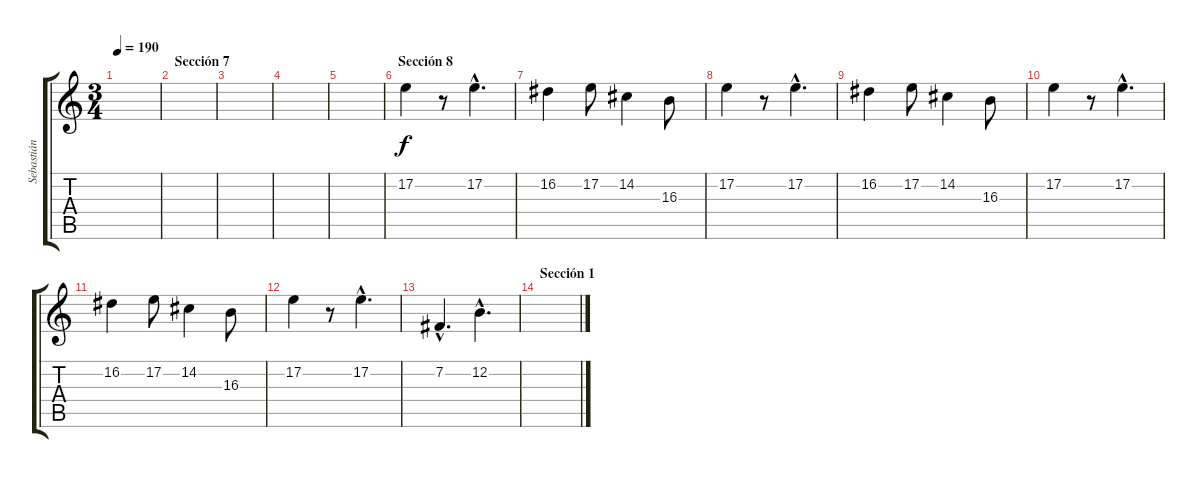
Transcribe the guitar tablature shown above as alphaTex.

\track ("Sebastián Lecaros" "Sebastián ") {instrument tenorsax}
\staff {score tabs}
\tuning (E4 B3 G3 D3 A2 E2) {hide}
\ts (3 4)
\tempo 190
\clef g2
\ks c
|
\section ("" "Sección 7")
|
|
|
|
\section ("" "Sección 8")
17.2.4 r.8 17.2{hac}.4{d} |
16.2.4 17.2.8 14.2.4 16.3.8 |
17.2.4 r.8 17.2{hac}.4{d} |
16.2.4 17.2.8 14.2.4 16.3.8 |
17.2.4 r.8 17.2{hac}.4{d} |
16.2.4 17.2.8 14.2.4 16.3.8 |
17.2.4 r.8 17.2{hac}.4{d} |
7.2{hac}.4{d} 12.2{hac}.4{d} |
\section ("" "Sección 1")
